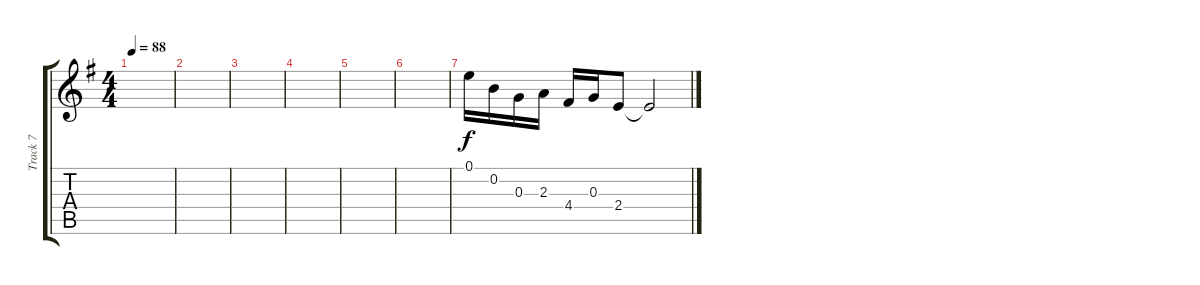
\track ("Track 7" "Track 7") {instrument acousticguitarsteel}
\staff {score tabs}
\tuning (E4 B3 G3 D3 A2 E2) {hide}
\ts (4 4)
\tempo 88
\clef g2
\ks g
|
|
|
|
|
|
0.1.16 0.2.16 0.3.16 2.3.16 4.4.16 0.3.16 2.4.8 2.4{t}.2
